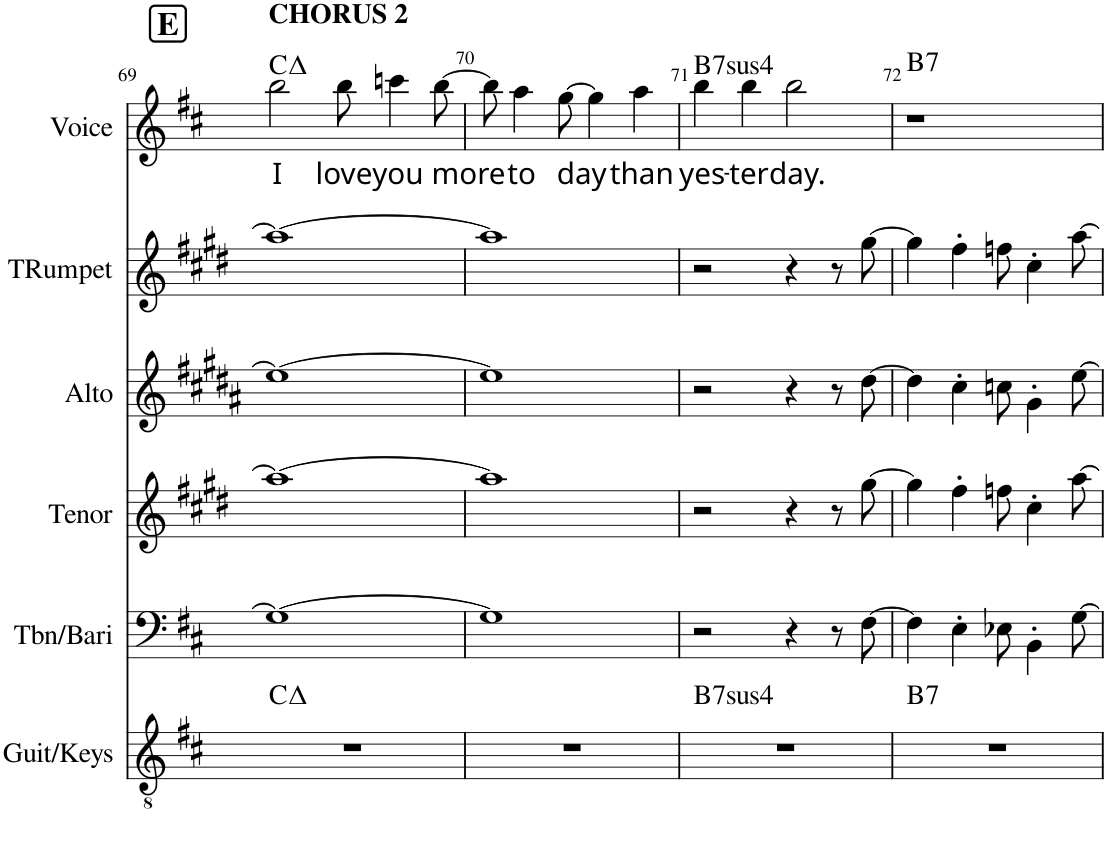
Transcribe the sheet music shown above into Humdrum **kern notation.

**kern	**harte	**kern	**kern	**kern	**kern	**kern	**text	**harte
*part6	*part6	*part5	*part4	*part3	*part2	*part1	*part1	*part1
*staff6	*	*staff5	*staff4	*staff3	*staff2	*staff1	*staff1	*
*I"Guit/Keys	*	*I"Tbn/Bari	*I"Tenor	*I"Alto	*I"Trumpet	*I"Voice	*	*
*I'Guit/Keys	*	*I'Tbn/Bari	*I'Tenor	*I'Alto	*I'TRumpet	*I'Voice	*	*
!!LO:PB:g=z
*clefGv2	*	*clefF4	*clefG2	*clefG2	*clefG2	*clefG2	*	*
*	*	*	*Trd8c14	*Trd5c9	*Trd1c2	*	*	*
*k[f#c#]	*	*k[f#c#]	*k[f#c#g#d#]	*k[f#c#g#d#a#]	*k[f#c#g#d#]	*k[f#c#]	*	*
*D:	*	*D:	*	*	*	*D:	*	*
*M4/4	*	*M4/4	*M4/4	*M4/4	*M4/4	*M4/4	*	*
!!LO:REH:place=s1:a:B:cj:fs=14:t=E
=69	=69	=69	=69	=69	=69	=69	=69	=69
!	!	!	!	!	!	!LO:TX:a:B:t=CHORUS 2	!	!
!	!	!	!	!	!	!	!LO:LY:b	!
1r	C:maj	1G_	1aa_	1ee_	1aa_	2bb\	I	C:maj
!	!	!	!	!	!	!	!LO:LY:b	!
.	.	.	.	.	.	8bb\	love	.
!	!	!	!	!	!	!	!LO:LY:b	!
.	.	.	.	.	.	4cccn\	you	.
!	!	!	!	!	!	!	!LO:LY:b	!
.	.	.	.	.	.	[8bb\	more	.
=70	=70	=70	=70	=70	=70	=70	=70	=70
1r	.	1G]	1aa]	1ee]	1aa]	8bb\]	.	.
!	!	!	!	!	!	!	!LO:LY:b	!
.	.	.	.	.	.	4aa\	to	.
!	!	!	!	!	!	!	!LO:LY:b	!
.	.	.	.	.	.	[8gg\	day	.
.	.	.	.	.	.	4gg\]	.	.
!	!	!	!	!	!	!	!LO:LY:b	!
.	.	.	.	.	.	4aa\	than	.
=71	=71	=71	=71	=71	=71	=71	=71	=71
!	!LO:H:kt=74	!	!	!	!	!	!LO:LY:b	!LO:H:kt=74
1r	B:sus4(7)	2r	2r	2r	2r	4bb\	yes-	B:sus4(7)
!	!	!	!	!	!	!	!LO:LY:b	!
.	.	.	.	.	.	4bb\	-ter	.
!	!	!	!	!	!	!	!LO:LY:b	!
.	.	4r	4r	4r	4r	2bb\	day.	.
.	.	8r	8r	8r	8r	.	.	.
.	.	[8F#\	[8gg#\	[8dd#\	[8gg#\	.	.	.
=72	=72	=72	=72	=72	=72	=72	=72	=72
!	!LO:H:kt=7	!	!	!	!	!	!	!LO:H:kt=7
1r	B:7	4F#\]	4gg#\]	4dd#\]	4gg#\]	1r	.	B:7
.	.	4E'\	4ff#'\	4cc#'\	4ff#'\	.	.	.
.	.	8E-X\	8ffn\	8ccn\	8ffn\	.	.	.
.	.	4BB'\	4cc#'\	4g#'\	4cc#'\	.	.	.
.	.	[8G\	[8aa\	[8ee\	[8aa\	.	.	.
=	=	=	=	=	=	=	=	=
*-	*-	*-	*-	*-	*-	*-	*-	*-
